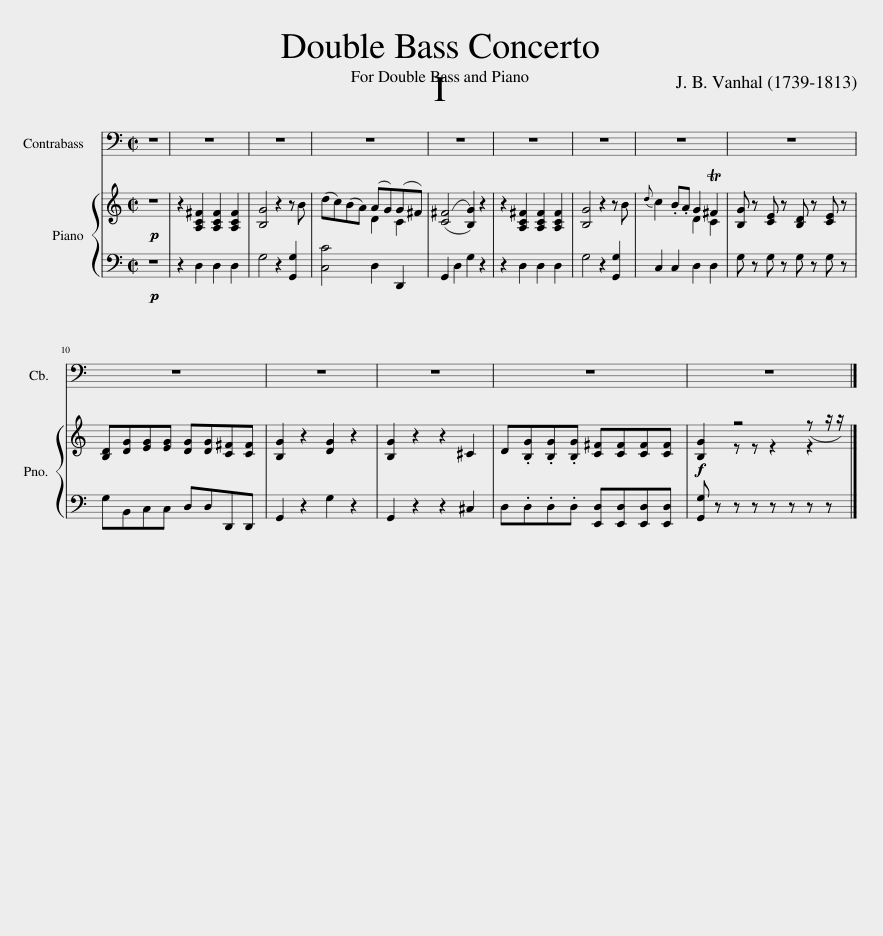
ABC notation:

X:1
%%score { ( 1 3 ) | 2 }
L:1/8
M:2/2
I:linebreak $
K:C
V:1 treble
V:3 treble
V:2 bass
V:1
!p! z8 | z2 [A,C^F]2 [A,CF]2 [A,CF]2 | [B,G]4 z2 z B | (dc)(BA) (AG)(G^F) | (([C^F]4 [B,G]2)) z2 | %5
 z2 [A,C^F]2 [A,CF]2 [A,CF]2 | [B,G]4 z2 z B |{d} c2 .B.A G2 T^F2 | [B,G] z [CE] z [B,D] z [CE] z |$ [B,D][DG][EG][EG] [DG][DG][C^F][CF] | %10
 [B,G]2 z2 [DG]2 z2 | [B,G]2 z2 z2 ^C2 | D.[B,G].[B,G].[B,G] [C^F][CF][CF][CF] |!f! [B,G]2 z4 (z z/ z/) |] %14
V:2
!p! z8 | z2 D,2 D,2 D,2 | G,4 z2 [G,,G,]2 | [C,C]4 D,2 D,,2 | G,,2 D,2 G,2 z2 | %5
 z2 D,2 D,2 D,2 | G,4 z2 [G,,G,]2 | C,2 C,2 D,2 D,2 | G, z G, z G, z G, z |$ G,B,,C,C, D,D,D,,D,, | %10
 G,,2 z2 G,2 z2 | G,,2 z2 z2 ^C,2 | D,.D,.D,.D, [E,,D,][E,,D,][E,,D,][E,,D,] | [G,,G,] z z z z z z z |] %14
V:3
 x8 | x8 | x8 | x4 D2 C2 | x8 | %5
 x8 | x8 | x4 D2 C2 | x8 |$ x8 | %10
 x8 | x8 | x8 | x2 z z z2 z2 |] %14
